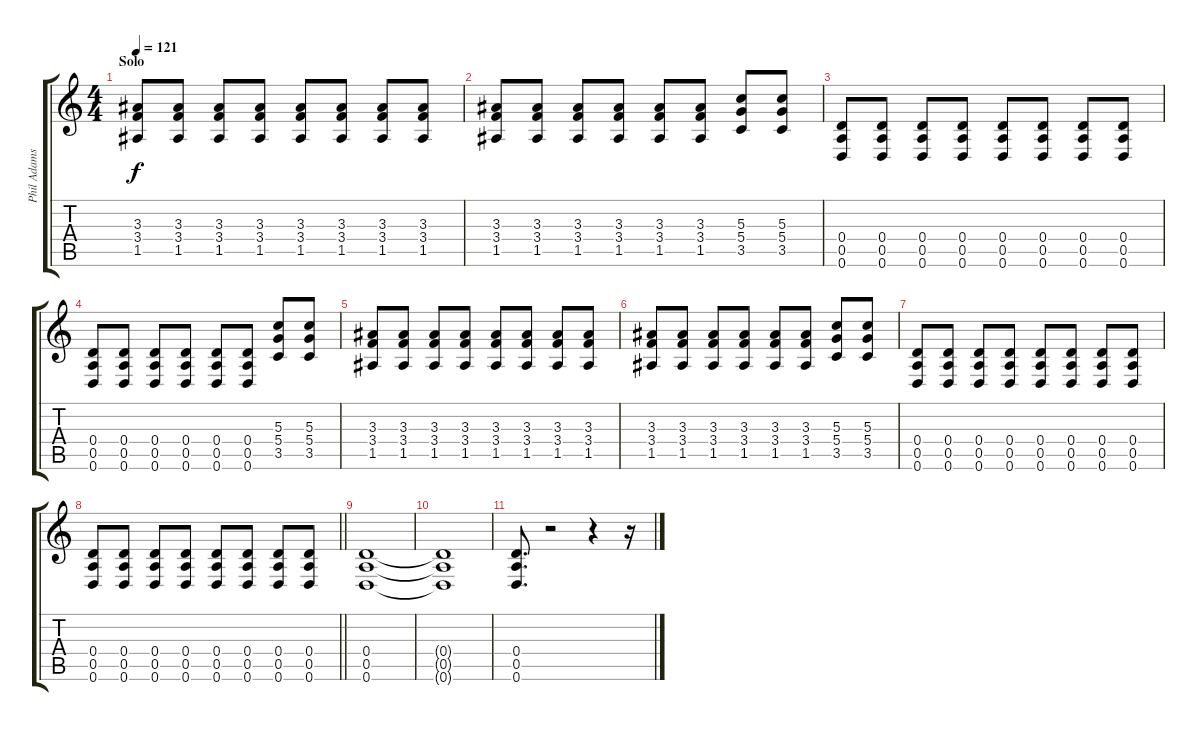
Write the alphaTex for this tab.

\track ("Phil Adams" "Phil Adams") {instrument distortionguitar}
\staff {score tabs}
\tuning (E4 B3 G3 D3 A2 D2) {hide}
\ts (4 4)
\section ("" "Solo")
\tempo 121
\clef g2
\ks c
(3.3 3.4 1.5).8{dy f} (3.3 3.4 1.5).8 (3.3 3.4 1.5).8 (3.3 3.4 1.5).8 (3.3 3.4 1.5).8 (3.3 3.4 1.5).8 (3.3 3.4 1.5).8 (3.3 3.4 1.5).8 |
(3.3 3.4 1.5).8 (3.3 3.4 1.5).8 (3.3 3.4 1.5).8 (3.3 3.4 1.5).8 (3.3 3.4 1.5).8 (3.3 3.4 1.5).8 (5.3 5.4 3.5).8 (5.3 5.4 3.5).8 |
(0.4 0.5 0.6).8 (0.4 0.5 0.6).8 (0.4 0.5 0.6).8 (0.4 0.5 0.6).8 (0.4 0.5 0.6).8 (0.4 0.5 0.6).8 (0.4 0.5 0.6).8 (0.4 0.5 0.6).8 |
(0.4 0.5 0.6).8 (0.4 0.5 0.6).8 (0.4 0.5 0.6).8 (0.4 0.5 0.6).8 (0.4 0.5 0.6).8 (0.4 0.5 0.6).8 (5.3 5.4 3.5).8 (5.3 5.4 3.5).8 |
(3.3 3.4 1.5).8 (3.3 3.4 1.5).8 (3.3 3.4 1.5).8 (3.3 3.4 1.5).8 (3.3 3.4 1.5).8 (3.3 3.4 1.5).8 (3.3 3.4 1.5).8 (3.3 3.4 1.5).8 |
(3.3 3.4 1.5).8 (3.3 3.4 1.5).8 (3.3 3.4 1.5).8 (3.3 3.4 1.5).8 (3.3 3.4 1.5).8 (3.3 3.4 1.5).8 (5.3 5.4 3.5).8 (5.3 5.4 3.5).8 |
(0.4 0.5 0.6).8 (0.4 0.5 0.6).8 (0.4 0.5 0.6).8 (0.4 0.5 0.6).8 (0.4 0.5 0.6).8 (0.4 0.5 0.6).8 (0.4 0.5 0.6).8 (0.4 0.5 0.6).8 |
\barLineRight lightlight
(0.4 0.5 0.6).8 (0.4 0.5 0.6).8 (0.4 0.5 0.6).8 (0.4 0.5 0.6).8 (0.4 0.5 0.6).8 (0.4 0.5 0.6).8 (0.4 0.5 0.6).8 (0.4 0.5 0.6).8 |
(0.4 0.5 0.6).1 |
(0.4{t} 0.5{t} 0.6{t}).1 |
(0.4 0.5 0.6).8{d} r.2 r.4 r.16
